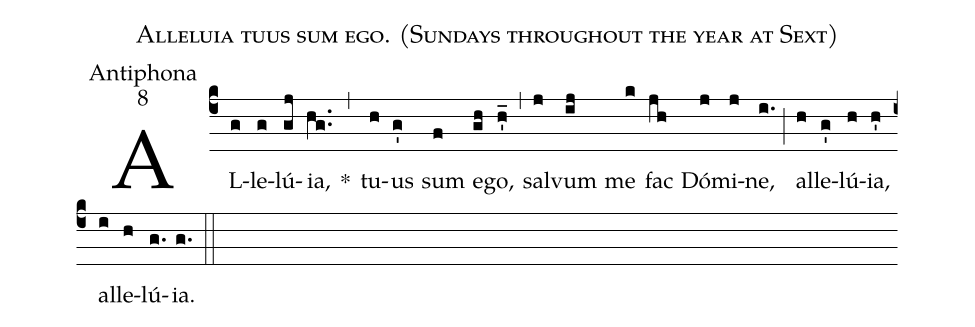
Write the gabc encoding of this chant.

name:Alleluia tuus sum ego. (Sundays throughout the year at Sext);
office-part:Antiphona;
mode:8;
%%
(c4) AL(g)le(g)lú(gj){ia},(hg..) *(,) tu(h)us(g') sum(f) e(gh)go,(h'_) (,) sal(j)vum(ij) me(k) fac(jh) Dó(j)mi(j)ne,(i.) (;) al(h)le(g')lú(h){ia},(h') al(i)le(h)lú(g.){ia}.(g.) (::)
%<eu>E(j) u(j) o(i) u(j) a(h) e.</eu>(g.) (::)
